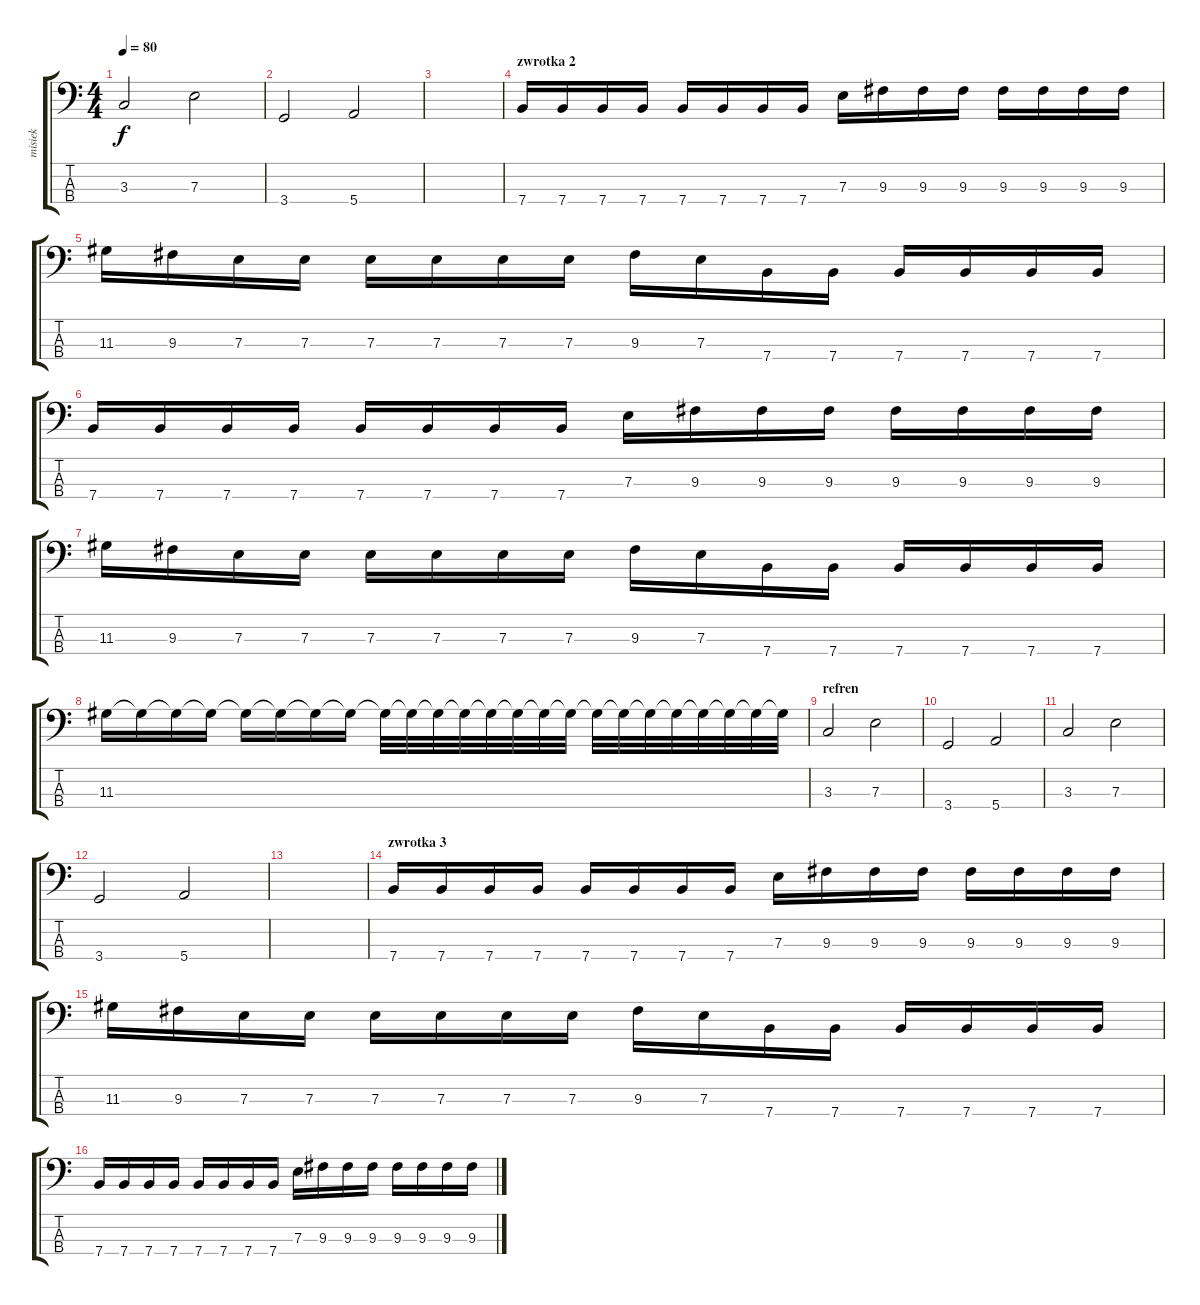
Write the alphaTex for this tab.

\track ("misiek" "misiek") {instrument electricbasspick}
\staff {score tabs}
\tuning (G2 D2 A1 E1) {hide}
\ts (4 4)
\tempo 80
\clef f4
\ks c
3.3.2{dy f} 7.3.2 |
3.4.2 5.4.2 |
|
\section ("" "zwrotka 2")
7.4.16 7.4.16 7.4.16 7.4.16 7.4.16 7.4.16 7.4.16 7.4.16 7.3.16 9.3.16 9.3.16 9.3.16 9.3.16 9.3.16 9.3.16 9.3.16 |
11.3.16 9.3.16 7.3.16 7.3.16 7.3.16 7.3.16 7.3.16 7.3.16 9.3.16 7.3.16 7.4.16 7.4.16 7.4.16 7.4.16 7.4.16 7.4.16 |
7.4.16 7.4.16 7.4.16 7.4.16 7.4.16 7.4.16 7.4.16 7.4.16 7.3.16 9.3.16 9.3.16 9.3.16 9.3.16 9.3.16 9.3.16 9.3.16 |
11.3.16 9.3.16 7.3.16 7.3.16 7.3.16 7.3.16 7.3.16 7.3.16 9.3.16 7.3.16 7.4.16 7.4.16 7.4.16 7.4.16 7.4.16 7.4.16 |
11.3.16 11.3{t}.16 11.3{t}.16 11.3{t}.16 11.3{t}.16 11.3{t}.16 11.3{t}.16 11.3{t}.16 11.3{t}.32 11.3{t}.32 11.3{t}.32 11.3{t}.32 11.3{t}.32 11.3{t}.32 11.3{t}.32 11.3{t}.32 11.3{t}.32 11.3{t}.32 11.3{t}.32 11.3{t}.32 11.3{t}.32 11.3{t}.32 11.3{t}.32 11.3{t}.32 |
\section ("" "refren")
3.3.2 7.3.2 |
3.4.2 5.4.2 |
3.3.2 7.3.2 |
3.4.2 5.4.2 |
|
\section ("" "zwrotka 3")
7.4.16 7.4.16 7.4.16 7.4.16 7.4.16 7.4.16 7.4.16 7.4.16 7.3.16 9.3.16 9.3.16 9.3.16 9.3.16 9.3.16 9.3.16 9.3.16 |
11.3.16 9.3.16 7.3.16 7.3.16 7.3.16 7.3.16 7.3.16 7.3.16 9.3.16 7.3.16 7.4.16 7.4.16 7.4.16 7.4.16 7.4.16 7.4.16 |
7.4.16 7.4.16 7.4.16 7.4.16 7.4.16 7.4.16 7.4.16 7.4.16 7.3.16 9.3.16 9.3.16 9.3.16 9.3.16 9.3.16 9.3.16 9.3.16
